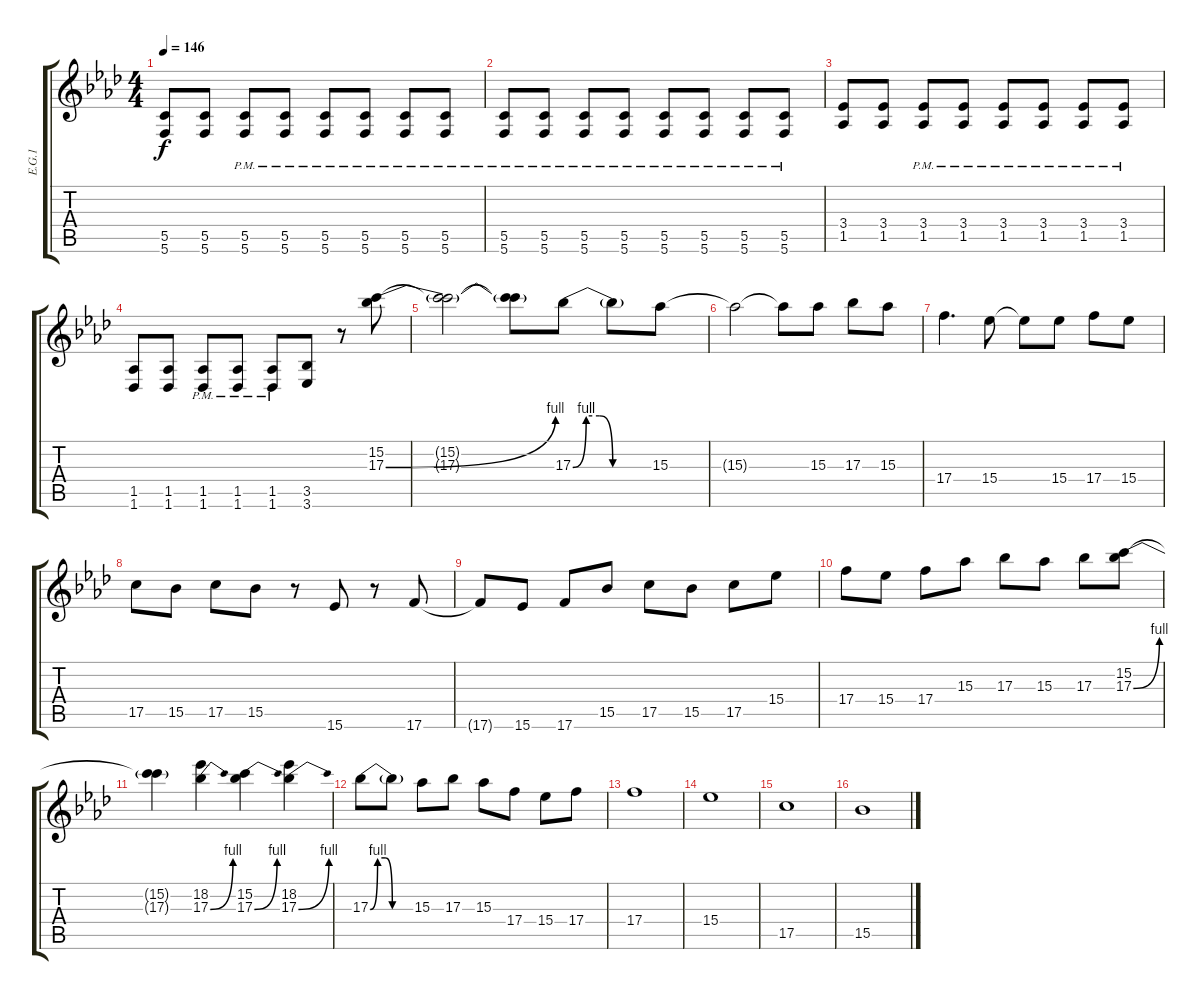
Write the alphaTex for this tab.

\track ("E.G.1" "E.G.1") {instrument distortionguitar}
\staff {score tabs}
\tuning (D4 A3 F3 C3 G2 C2) {hide}
\ts (4 4)
\tempo 146
\clef g2
\ks ab
(5.5 5.6).8{dy f} (5.5 5.6).8 (5.5{pm} 5.6{pm}).8 (5.5{pm} 5.6{pm}).8 (5.5{pm} 5.6{pm}).8 (5.5{pm} 5.6{pm}).8 (5.5{pm} 5.6{pm}).8 (5.5{pm} 5.6{pm}).8 |
(5.5{pm} 5.6{pm}).8 (5.5{pm} 5.6{pm}).8 (5.5{pm} 5.6{pm}).8 (5.5{pm} 5.6{pm}).8 (5.5{pm} 5.6{pm}).8 (5.5{pm} 5.6{pm}).8 (5.5{pm} 5.6{pm}).8 (5.5{pm} 5.6{pm}).8 |
(3.4 1.5).8 (3.4 1.5).8 (3.4{pm} 1.5{pm}).8 (3.4{pm} 1.5{pm}).8 (3.4{pm} 1.5{pm}).8 (3.4{pm} 1.5{pm}).8 (3.4{pm} 1.5{pm}).8 (3.4{pm} 1.5{pm}).8 |
(1.5 1.6).8 (1.5 1.6).8 (1.5{pm} 1.6{pm}).8 (1.5{pm} 1.6{pm}).8 (1.5{pm} 1.6{pm}).8 (3.5 3.6).8 r.8 (15.2 17.3{be (bend 0 0 60 4)}).8 |
(15.2{t} 17.3{t}).2 (15.2{t} 17.3{t}).8 17.3{be (custom 0 0 10 4 20 4 30 0 60 0)}.8 17.3{t}.8 15.3.8 |
15.3{t}.2 15.3{t}.8 15.3.8 17.3.8 15.3.8 |
17.4.4{d} 15.4.8 15.4{t}.8 15.4.8 17.4.8 15.4.8 |
17.5.8 15.5.8 17.5.8 15.5.8 r.8 15.6.8 r.8 17.6.8 |
17.6{t}.8 15.6.8 17.6.8 15.5.8 17.5.8 15.5.8 17.5.8 15.4.8 |
17.4.8 15.4.8 17.4.8 15.3.8 17.3.8 15.3.8 17.3.8 (15.2 17.3{be (bend 0 0 60 4)}).8 |
(15.2{t} 17.3{t}).4 (18.2 17.3{be (bend 0 0 60 4)}).4 (15.2 17.3{be (bend 0 0 60 4)}).4 (18.2 17.3{be (bend 0 0 60 4)}).4 |
17.3{be (custom 0 0 10 4 20 4 30 0 60 0)}.8 17.3{t}.8 15.3.8 17.3.8 15.3.8 17.4.8 15.4.8 17.4.8 |
17.4.1 |
15.4.1 |
17.5.1 |
15.5.1
